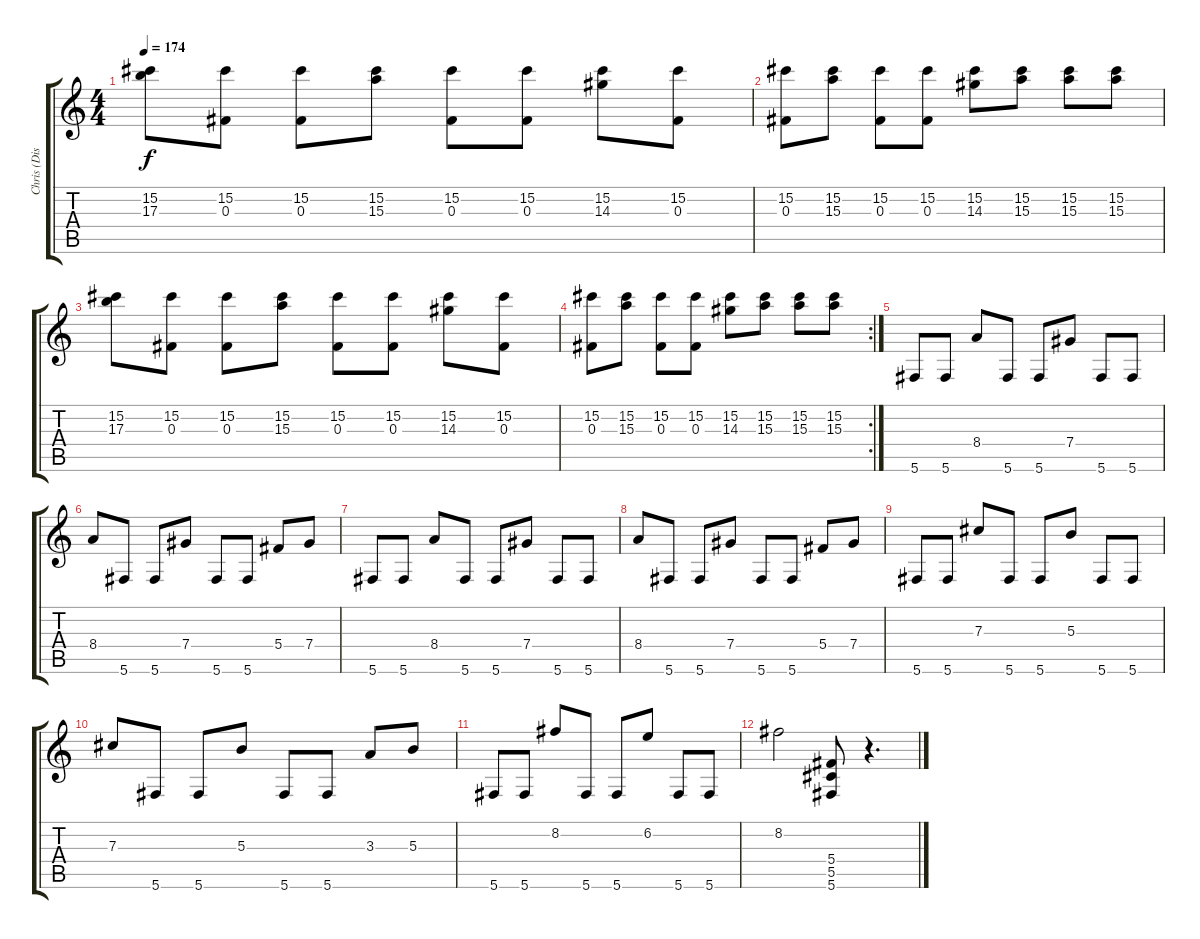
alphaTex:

\track ("Chris (Dist)" "Chris (Dis") {instrument distortionguitar}
\staff {score tabs}
\tuning (Eb4 Bb3 Gb3 Db3 Ab2 Db2) {hide}
\ts (4 4)
\tempo 174
\clef g2
\ks c
(15.2 17.3).8{dy f} (15.2 0.3).8 (15.2 0.3).8 (15.2 15.3).8 (15.2 0.3).8 (15.2 0.3).8 (15.2 14.3).8 (15.2 0.3).8 |
(15.2 0.3).8 (15.2 15.3).8 (15.2 0.3).8 (15.2 0.3).8 (15.2 14.3).8 (15.2 15.3).8 (15.2 15.3).8 (15.2 15.3).8 |
(15.2 17.3).8 (15.2 0.3).8 (15.2 0.3).8 (15.2 15.3).8 (15.2 0.3).8 (15.2 0.3).8 (15.2 14.3).8 (15.2 0.3).8 |
\rc 2
(15.2 0.3).8 (15.2 15.3).8 (15.2 0.3).8 (15.2 0.3).8 (15.2 14.3).8 (15.2 15.3).8 (15.2 15.3).8 (15.2 15.3).8 |
5.6.8 5.6.8 8.4.8 5.6.8 5.6.8 7.4.8 5.6.8 5.6.8 |
8.4.8 5.6.8 5.6.8 7.4.8 5.6.8 5.6.8 5.4.8 7.4.8 |
5.6.8 5.6.8 8.4.8 5.6.8 5.6.8 7.4.8 5.6.8 5.6.8 |
8.4.8 5.6.8 5.6.8 7.4.8 5.6.8 5.6.8 5.4.8 7.4.8 |
5.6.8 5.6.8 7.3.8 5.6.8 5.6.8 5.3.8 5.6.8 5.6.8 |
7.3.8 5.6.8 5.6.8 5.3.8 5.6.8 5.6.8 3.3.8 5.3.8 |
5.6.8 5.6.8 8.2.8 5.6.8 5.6.8 6.2.8 5.6.8 5.6.8 |
8.2.2 (5.4 5.5 5.6).8 r.4{d}
